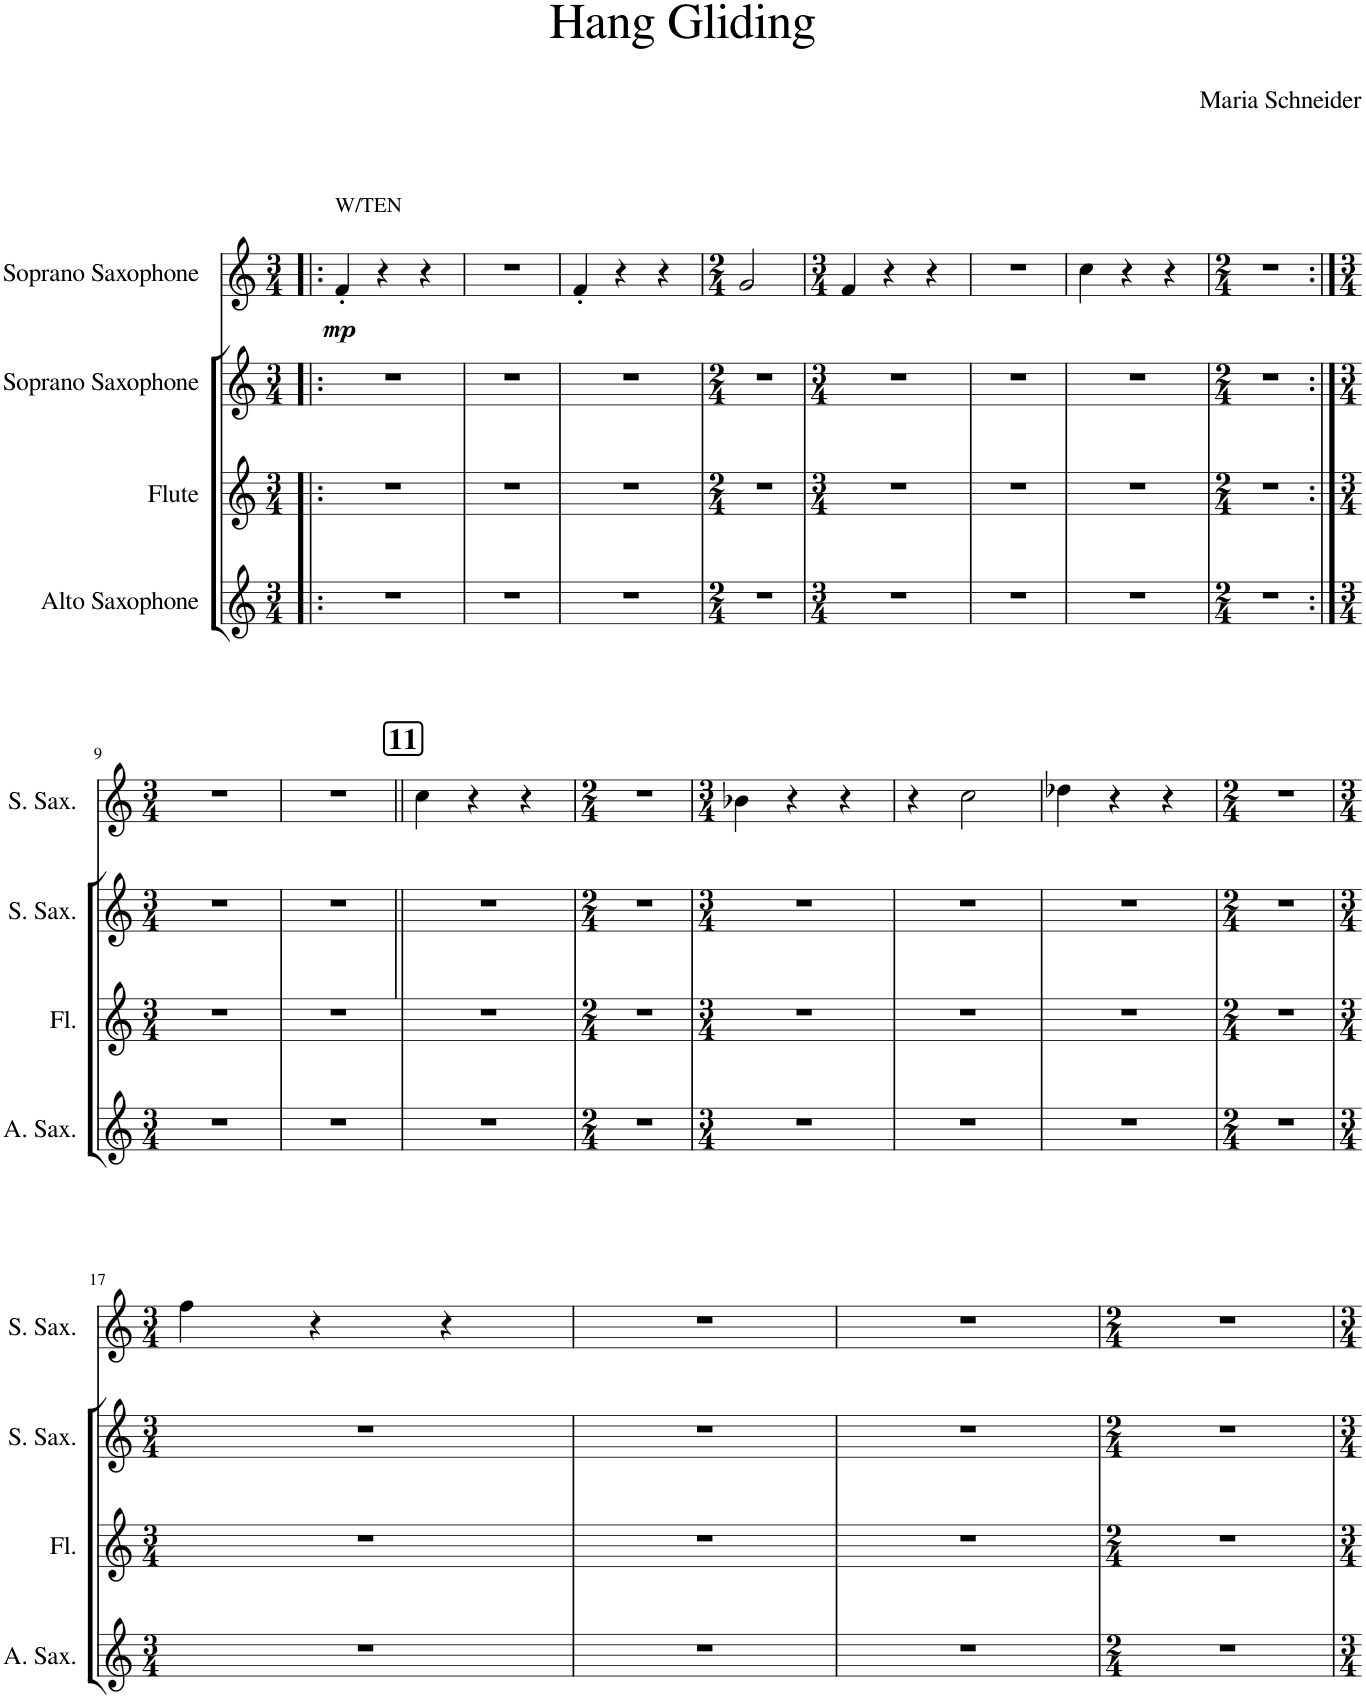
**kern	**kern	**kern	**kern	**dynam
*part4	*part3	*part2	*part1	*part1
*staff4	*staff3	*staff2	*staff1	*staff1
*I"Alto Saxophone	*I"Flute	*I"Soprano Saxophone	*I"Soprano Saxophone	*
*I'A. Sax.	*I'Fl.	*I'S. Sax.	*I'S. Sax.	*
*clefG2	*clefG2	*clefG2	*clefG2	*
*Trd5c9	*	*Trd1c2	*Trd1c2	*
*k[]	*k[]	*k[]	*k[]	*
*M3/4	*M3/4	*M3/4	*M3/4	*
=1!|:	=1!|:	=1!|:	=1!|:	=1!|:
!	!	!	!LO:TX:a:t=W/TEN	!
!	!	!	!	!LO:DY:b
2.r	2.r	2.r	4f'/	mp
.	.	.	4r	.
.	.	.	4r	.
=2	=2	=2	=2	=2
2.r	2.r	2.r	2.r	.
=3	=3	=3	=3	=3
2.r	2.r	2.r	4f'/	.
.	.	.	4r	.
.	.	.	4r	.
=4	=4	=4	=4	=4
*M2/4	*M2/4	*M2/4	*M2/4	*
2r	2r	2r	2g/	.
=5	=5	=5	=5	=5
*M3/4	*M3/4	*M3/4	*M3/4	*
2.r	2.r	2.r	4f/	.
.	.	.	4r	.
.	.	.	4r	.
=6	=6	=6	=6	=6
2.r	2.r	2.r	2.r	.
=7	=7	=7	=7	=7
2.r	2.r	2.r	4cc\	.
.	.	.	4r	.
.	.	.	4r	.
=8	=8	=8	=8	=8
*M2/4	*M2/4	*M2/4	*M2/4	*
2r	2r	2r	2r	.
!!LO:LB:g=z
=9:|!	=9:|!	=9:|!	=9:|!	=9:|!
*M3/4	*M3/4	*M3/4	*M3/4	*
2.r	2.r	2.r	2.r	.
=10	=10	=10	=10	=10
2.r	2.r	2.r	2.r	.
!!LO:REH:place=s1:a:B:cj:fs=14:t=11
=11||	=11||	=11||	=11||	=11||
2.r	2.r	2.r	4cc\	.
.	.	.	4r	.
.	.	.	4r	.
=12	=12	=12	=12	=12
*M2/4	*M2/4	*M2/4	*M2/4	*
2r	2r	2r	2r	.
=13	=13	=13	=13	=13
*M3/4	*M3/4	*M3/4	*M3/4	*
2.r	2.r	2.r	4b-X\	.
.	.	.	4r	.
.	.	.	4r	.
=14	=14	=14	=14	=14
2.r	2.r	2.r	4r	.
.	.	.	2cc\	.
=15	=15	=15	=15	=15
2.r	2.r	2.r	4dd-X\	.
.	.	.	4r	.
.	.	.	4r	.
=16	=16	=16	=16	=16
*M2/4	*M2/4	*M2/4	*M2/4	*
2r	2r	2r	2r	.
!!LO:LB:g=z
=17	=17	=17	=17	=17
*M3/4	*M3/4	*M3/4	*M3/4	*
2.r	2.r	2.r	4ff\	.
.	.	.	4r	.
.	.	.	4r	.
=18	=18	=18	=18	=18
2.r	2.r	2.r	2.r	.
=19	=19	=19	=19	=19
2.r	2.r	2.r	2.r	.
=20	=20	=20	=20	=20
*M2/4	*M2/4	*M2/4	*M2/4	*
2r	2r	2r	2r	.
=	=	=	=	=
*-	*-	*-	*-	*-
